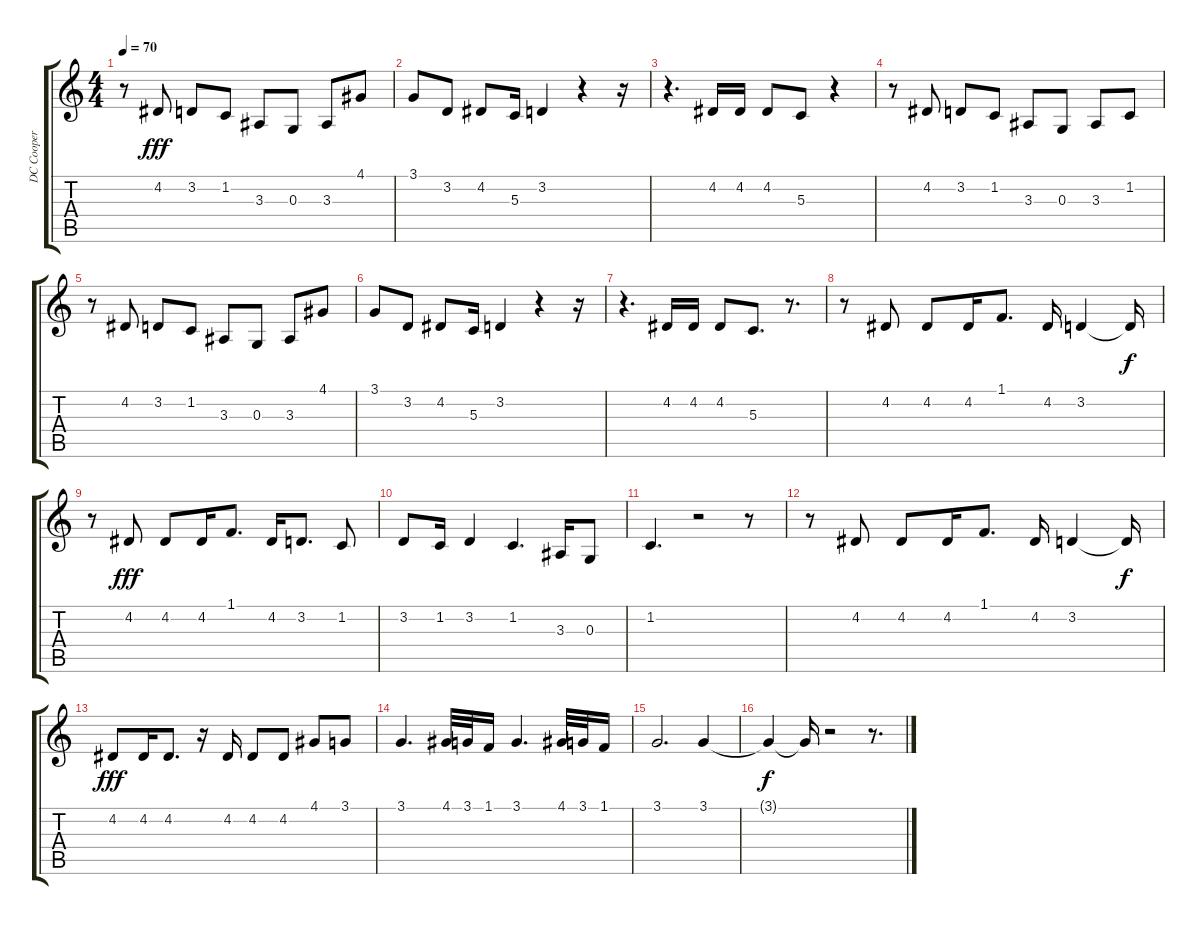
\track ("DC Cooper" "DC Cooper") {instrument baritonesax}
\staff {score tabs}
\tuning (E4 B3 G3 D3 A2 E2) {hide}
\ts (4 4)
\tempo 70
\clef g2
\ks c
r.8{dy fff} 4.2.8 3.2.8 1.2.8 3.3.8 0.3.8 3.3.8 4.1.8 |
3.1.8 3.2.8 4.2.8 5.3.16 3.2.4 r.4 r.16 |
r.4{d} 4.2.16 4.2.16 4.2.8 5.3.8 r.4 |
r.8 4.2.8 3.2.8 1.2.8 3.3.8 0.3.8 3.3.8 1.2.8 |
r.8 4.2.8 3.2.8 1.2.8 3.3.8 0.3.8 3.3.8 4.1.8 |
3.1.8 3.2.8 4.2.8 5.3.16 3.2.4 r.4 r.16 |
r.4{d} 4.2.16 4.2.16 4.2.8 5.3.8{d} r.8{d} |
r.8 4.2.8 4.2.8 4.2.16 1.1.8{d} 4.2.16 3.2.4 3.2{t}.16{dy f} |
r.8 4.2.8{dy fff} 4.2.8 4.2.16 1.1.8{d} 4.2.16 3.2.8{d} 1.2.8 |
3.2.8 1.2.16 3.2.4 1.2.4{d} 3.3.16 0.3.8 |
1.2.4{d} r.2 r.8 |
r.8 4.2.8 4.2.8 4.2.16 1.1.8{d} 4.2.16 3.2.4 3.2{t}.16{dy f} |
4.2.8{dy fff} 4.2.16 4.2.8{d} r.16 4.2.16 4.2.8 4.2.8 4.1.8 3.1.8 |
3.1.4{d} 4.1.32 3.1.32 1.1.16 3.1.4{d} 4.1.32 3.1.32 1.1.16 |
3.1.2{d} 3.1.4 |
3.1{t}.4{dy f} 3.1{t}.16 r.2 r.8{d}
